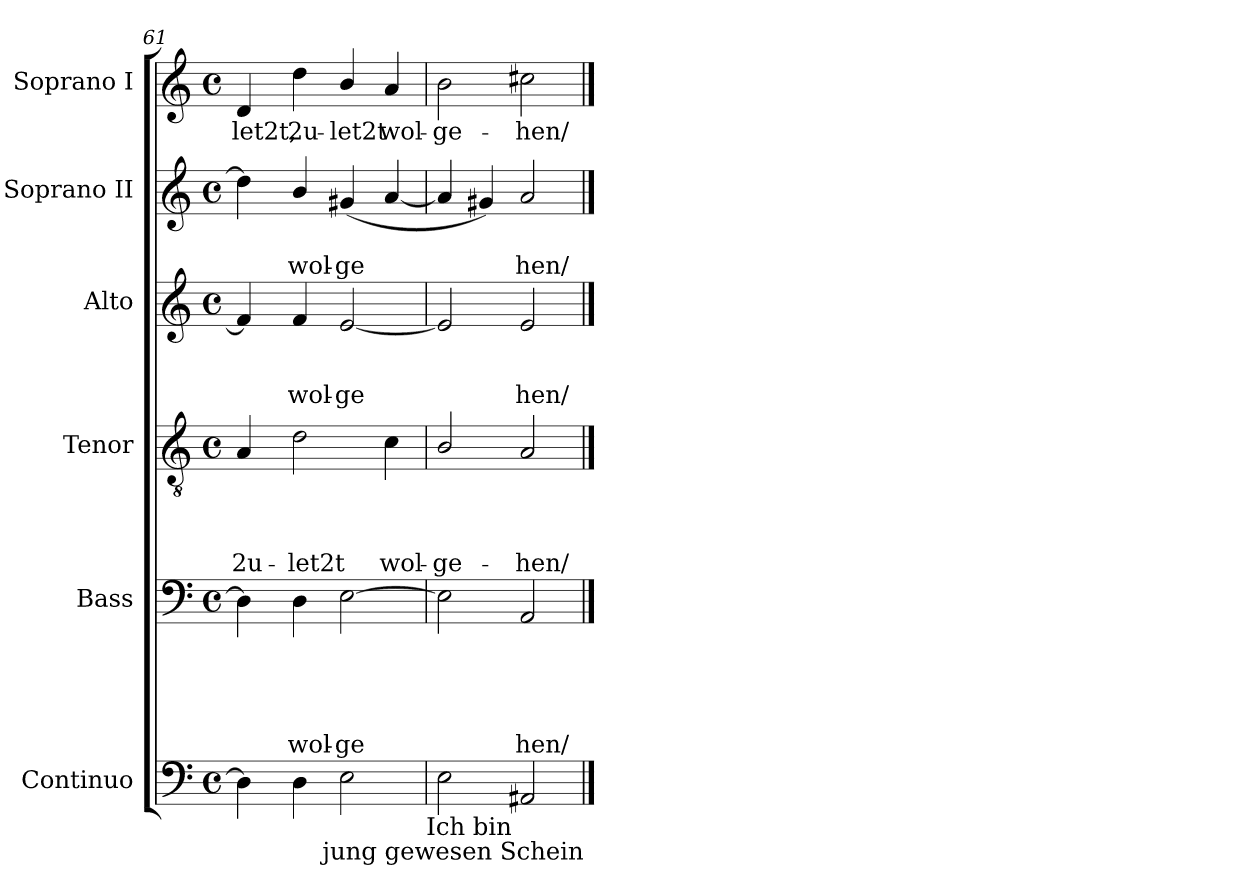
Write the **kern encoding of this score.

**kern	**kern	**text	**text	**text	**text	**text	**kern	**text	**text	**text	**text	**kern	**text	**text	**text	**kern	**text	**text	**kern	**text
*part6	*part5	*part5	*part5	*part5	*part5	*part5	*part4	*part4	*part4	*part4	*part4	*part3	*part3	*part3	*part3	*part2	*part2	*part2	*part1	*part1
*staff6	*staff5	*staff5	*staff5	*staff5	*staff5	*staff5	*staff4	*staff4	*staff4	*staff4	*staff4	*staff3	*staff3	*staff3	*staff3	*staff2	*staff2	*staff2	*staff1	*staff1
*I"Continuo	*I"Bass	*	*	*	*	*	*I"Tenor	*	*	*	*	*I"Alto	*	*	*	*I"Soprano II	*	*	*I"Soprano I	*
*	*I'B	*	*	*	*	*	*I'T	*	*	*	*	*I'A	*	*	*	*I'S II	*	*	*I'S I	*
*clefF4	*clefF4	*	*	*	*	*	*clefGv2	*	*	*	*	*clefG2	*	*	*	*clefG2	*	*	*clefG2	*
*k[]	*k[]	*	*	*	*	*	*k[]	*	*	*	*	*k[]	*	*	*	*k[]	*	*	*k[]	*
*C:	*C:	*	*	*	*	*	*C:	*	*	*	*	*C:	*	*	*	*C:	*	*	*C:	*
*M4/4	*M4/4	*	*	*	*	*	*M4/4	*	*	*	*	*M4/4	*	*	*	*M4/4	*	*	*M4/4	*
*met(c)	*met(c)	*	*	*	*	*	*met(c)	*	*	*	*	*met(c)	*	*	*	*met(c)	*	*	*met(c)	*
=61	=61	=61	=61	=61	=61	=61	=61	=61	=61	=61	=61	=61	=61	=61	=61	=61	=61	=61	=61	=61
!	!	!	!	!	!	!	!	!	!	!	!LO:LY:b	!	!	!	!	!	!	!	!	!LO:LY:b
4D\]	4D\]	.	.	.	.	.	4A/	.	.	.	2u-	4f/]	.	.	.	4dd\]	.	.	4d/	-let2t,
!	!	!	!	!	!	!LO:LY:b	!	!	!	!	!LO:LY:b	!	!	!	!LO:LY:b	!	!	!LO:LY:b	!	!LO:LY:b
4D>\	4D\	.	.	.	.	wol-	2d\	.	.	.	-let2t	4f/	.	.	wol-	4b/	.	wol-	4dd\	2u-
!	!	!	!	!	!	!LO:LY:b:rj	!	!	!	!	!	!	!	!	!LO:LY:b:rj	!	!	!LO:LY:b:rj	!	!LO:LY:b
2E\	[>2E\	.	.	.	.	-ge	.	.	.	.	.	[<2e/	.	.	-ge	(<4g#X/	.	-ge	4b/	-let2t
!	!	!	!	!	!	!	!	!	!	!	!LO:LY:b	!	!	!	!	!	!	!	!	!LO:LY:b
.	.	.	.	.	.	.	4c\	.	.	.	wol-	.	.	.	.	[<4a/	.	.	4a/	wol-
!LO:TX:b:t=Ich bin	!	!	!	!	!	!	!	!	!	!	!	!	!	!	!	!	!	!	!	!
=62	=62	=62	=62	=62	=62	=62	=62	=62	=62	=62	=62	=62	=62	=62	=62	=62	=62	=62	=62	=62
!	!	!	!	!	!	!	!	!	!	!	!LO:LY:b	!	!	!	!	!	!	!	!	!LO:LY:b
2E>\	2E\]	.	.	.	.	.	2B/	.	.	.	-ge-	2e/]	.	.	.	4a/]	.	.	2b\	-ge-
.	.	.	.	.	.	.	.	.	.	.	.	.	.	.	.	4g#X/)	.	.	.	.
!	!	!	!	!	!	!LO:LY:b	!	!	!	!	!LO:LY:b	!	!	!	!LO:LY:b	!	!	!LO:LY:b	!	!LO:LY:b
2AA#/	2AA/	.	.	.	.	hen/	2A/	.	.	.	-hen/	2e/	.	.	hen/	2a/	.	hen/	2cc#X\	-hen/
!LO:TX:b:t=jung gewesen Schein	!	!	!	!	!	!	!	!	!	!	!	!	!	!	!	!	!	!	!	!
==	==	==	==	==	==	==	==	==	==	==	==	==	==	==	==	==	==	==	==	==
*-	*-	*-	*-	*-	*-	*-	*-	*-	*-	*-	*-	*-	*-	*-	*-	*-	*-	*-	*-	*-
